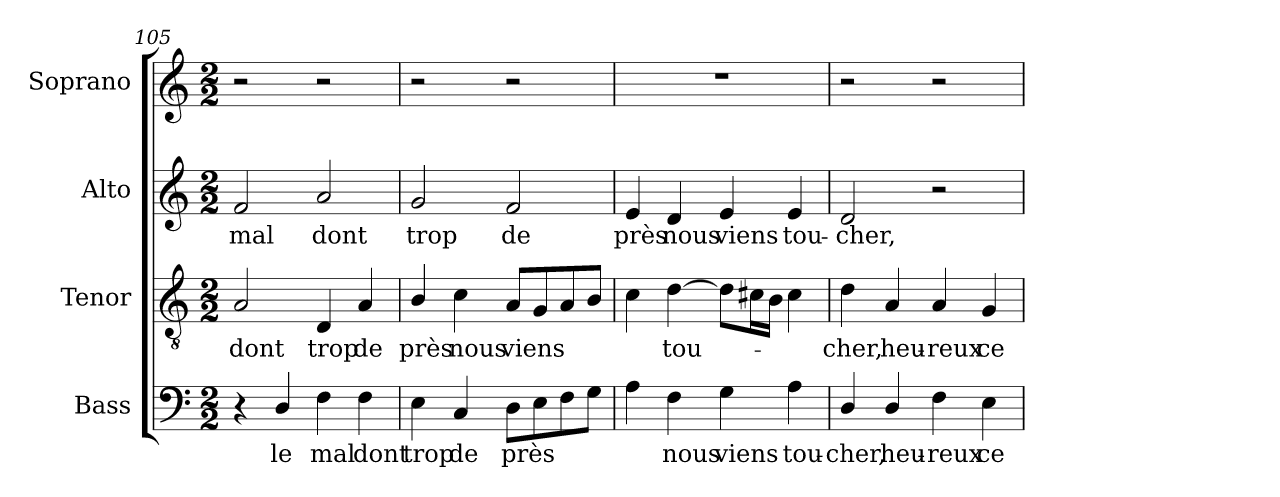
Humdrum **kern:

**kern	**text	**kern	**text	**kern	**text	**kern
*part4	*part4	*part3	*part3	*part2	*part2	*part1
*staff4	*staff4	*staff3	*staff3	*staff2	*staff2	*staff1
*I"Bass	*	*I"Tenor	*	*I"Alto	*	*I"Soprano
*I'B.	*	*I'T.	*	*I'A.	*	*I'S.
*clefF4	*	*clefGv2	*	*clefG2	*	*clefG2
*	*	*ITrd7c12	*	*	*	*
*k[]	*	*k[]	*	*k[]	*	*k[]
*C:	*	*C:	*	*C:	*	*C:
*M2/2	*	*M2/2	*	*M2/2	*	*M2/2
=105	=105	=105	=105	=105	=105	=105
!	!	!	!LO:LY:b:color=#000000	!	!	!
!	!	!	!	!	!LO:LY:b:color=#000000	!
4r	.	2AAi/	dont	2fi/	mal	2r
!	!LO:LY:b:color=#000000	!	!	!	!	!
4Di/	le	.	.	.	.	.
!	!LO:LY:b:color=#000000	!	!	!	!	!
!	!	!	!LO:LY:b:color=#000000	!	!	!
!	!	!	!	!	!LO:LY:b:color=#000000	!
4Fi\	mal	4DDi/	trop	2ai/	dont	2r
!	!LO:LY:b:color=#000000	!	!	!	!	!
!	!	!	!LO:LY:b:color=#000000	!	!	!
4Fi\	dont	4AAi/	de	.	.	.
=106	=106	=106	=106	=106	=106	=106
!	!LO:LY:b:color=#000000	!	!	!	!	!
!	!	!	!LO:LY:b:color=#000000	!	!	!
!	!	!	!	!	!LO:LY:b:color=#000000	!
4Ei\	trop	4BBi/	près	2gi/	trop	2r
!	!LO:LY:b:color=#000000	!	!	!	!	!
!	!	!	!LO:LY:b:color=#000000	!	!	!
4Ci/	de	4Ci\	nous	.	.	.
!	!LO:LY:b:color=#000000	!	!	!	!	!
!	!	!	!LO:LY:b:color=#000000	!	!	!
!	!	!	!	!	!LO:LY:b:color=#000000	!
8Di\L	près	8AAi/L	viens	2fi/	de	2r
8Ei\	.	8GGi/	.	.	.	.
8Fi\	.	8AAi/	.	.	.	.
8Gi\J	.	8BBi/J	.	.	.	.
=107	=107	=107	=107	=107	=107	=107
!	!	!	!	!	!LO:LY:b:color=#000000	!
4Ai\	.	4Ci\	.	4ei/	près	1r
!	!LO:LY:b:color=#000000	!	!	!	!	!
!	!	!	!LO:LY:b:color=#000000	!	!	!
!	!	!	!	!	!LO:LY:b:color=#000000	!
4Fi\	nous	[4Di\	tou-	4di/	nous	.
!	!LO:LY:b:color=#000000	!	!	!	!	!
!	!	!	!	!	!LO:LY:b:color=#000000	!
4Gi\	viens	8Di\L]	.	4ei/	viens	.
.	.	16C#Xi\L	.	.	.	.
.	.	16BBi\JJ	.	.	.	.
!	!LO:LY:b:color=#000000	!	!	!	!	!
!	!	!	!	!	!LO:LY:b:color=#000000	!
4Ai\	tou-	4C#i\	.	4ei/	tou-	.
!!LO:PB:g=z
=108	=108	=108	=108	=108	=108	=108
!	!LO:LY:b:color=#000000	!	!	!	!	!
!	!	!	!LO:LY:b:color=#000000	!	!	!
!	!	!	!	!	!LO:LY:b:color=#000000	!
4Di/	-cher,	4Di\	-cher,	2di/	-cher,	2r
!	!LO:LY:b:color=#000000	!	!	!	!	!
!	!	!	!LO:LY:b:color=#000000	!	!	!
4Di/	heu-	4AAi/	heu-	.	.	.
!	!LO:LY:b:color=#000000	!	!	!	!	!
!	!	!	!LO:LY:b:color=#000000	!	!	!
4Fi\	-reux	4AAi/	-reux	2r	.	2r
!	!LO:LY:b:color=#000000	!	!	!	!	!
!	!	!	!LO:LY:b:color=#000000	!	!	!
4Ei\	ce-	4GGi/	ce-	.	.	.
=	=	=	=	=	=	=
*-	*-	*-	*-	*-	*-	*-
